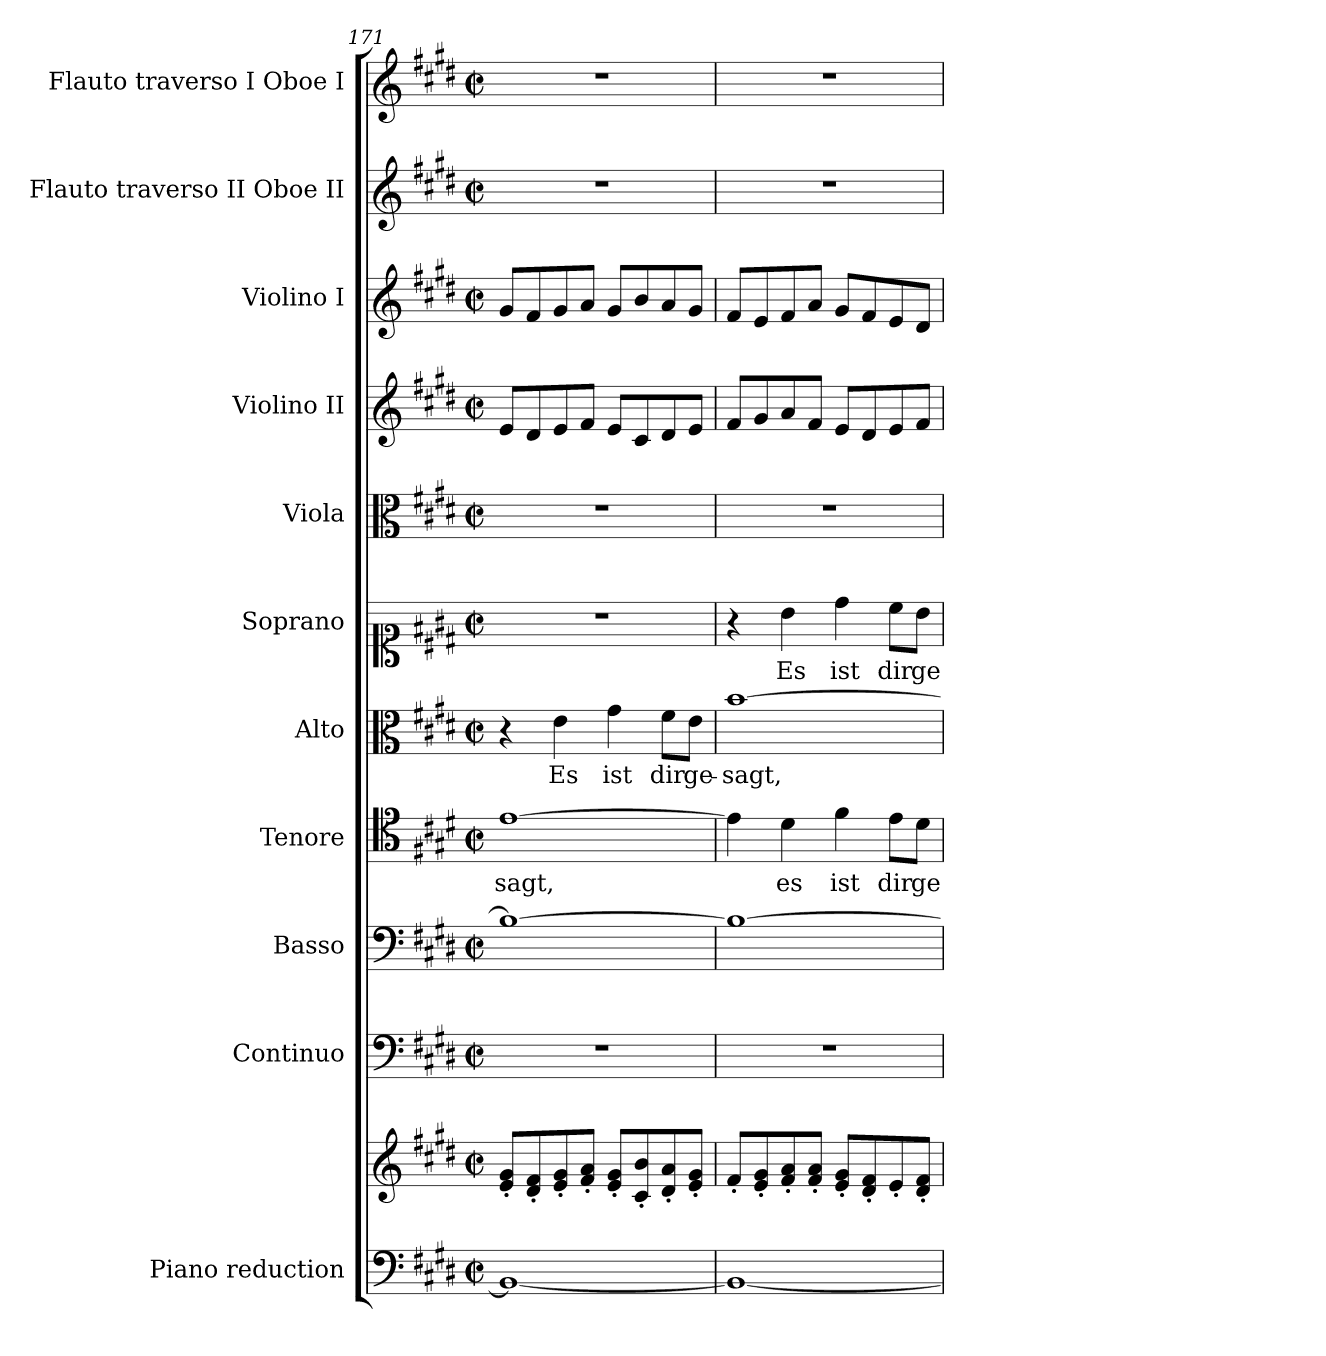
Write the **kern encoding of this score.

**kern	**kern	**kern	**kern	**kern	**text	**kern	**text	**kern	**text	**kern	**kern	**kern	**kern	**kern
*part11	*part11	*part10	*part9	*part8	*part8	*part7	*part7	*part6	*part6	*part5	*part4	*part3	*part2	*part1
*staff12	*staff11	*staff10	*staff9	*staff8	*staff8	*staff7	*staff7	*staff6	*staff6	*staff5	*staff4	*staff3	*staff2	*staff1
*I"Piano reduction	*	*I"Continuo	*I"Basso	*I"Tenore	*	*I"Alto	*	*I"Soprano	*	*I"Viola	*I"Violino II	*I"Violino I	*I"Flauto traverso II Oboe II	*I"Flauto traverso I Oboe I
*I'Pno	*	*	*	*	*	*	*	*	*	*	*	*	*I'Ob	*I'Ob
!!LO:PB:g=z
*clefF4	*clefG2	*clefF4	*clefF4	*clefC4	*	*clefC3	*	*clefC1	*	*clefC3	*clefG2	*clefG2	*clefG2	*clefG2
*k[f#c#g#d#]	*k[f#c#g#d#]	*k[f#c#g#d#]	*k[f#c#g#d#]	*k[f#c#g#d#]	*	*k[f#c#g#d#]	*	*k[f#c#g#d#]	*	*k[f#c#g#d#]	*k[f#c#g#d#]	*k[f#c#g#d#]	*k[f#c#g#d#]	*k[f#c#g#d#]
*M2/2	*M2/2	*M2/2	*M2/2	*M2/2	*	*M2/2	*	*M2/2	*	*M2/2	*M2/2	*M2/2	*M2/2	*M2/2
*met(c|)	*met(c|)	*met(c|)	*met(c|)	*met(c|)	*	*met(c|)	*	*met(c|)	*	*met(c|)	*met(c|)	*met(c|)	*met(c|)	*met(c|)
=171	=171	=171	=171	=171	=171	=171	=171	=171	=171	=171	=171	=171	=171	=171
!	!	!	!	!	!LO:LY:b	!	!	!	!	!	!	!	!	!
1BB_	8e/' 8g#/'L	1r	1B_	[1e	sagt,	4r	.	1r	.	1r	8e/L	8g#/L	1r	1r
.	8d#/' 8f#/'	.	.	.	.	.	.	.	.	.	8d#/	8f#/	.	.
!	!	!	!	!	!	!	!LO:LY:b	!	!	!	!	!	!	!
.	8e/' 8g#/'	.	.	.	.	4e\	Es	.	.	.	8e/	8g#/	.	.
.	8f#/' 8a/'J	.	.	.	.	.	.	.	.	.	8f#/J	8a/J	.	.
!	!	!	!	!	!	!	!LO:LY:b	!	!	!	!	!	!	!
.	8e/' 8g#/'L	.	.	.	.	4g#\	ist	.	.	.	8e/L	8g#/L	.	.
.	8c#/' 8b/'	.	.	.	.	.	.	.	.	.	8c#/	8b/	.	.
!	!	!	!	!	!	!	!LO:LY:b	!	!	!	!	!	!	!
.	8d#/' 8a/'	.	.	.	.	8f#\L	dir	.	.	.	8d#/	8a/	.	.
!	!	!	!	!	!	!	!LO:LY:b	!	!	!	!	!	!	!
.	8e/' 8g#/'J	.	.	.	.	8e\J	ge-	.	.	.	8e/J	8g#/J	.	.
=172	=172	=172	=172	=172	=172	=172	=172	=172	=172	=172	=172	=172	=172	=172
!	!	!	!	!	!	!	!LO:LY:b	!	!	!	!	!	!	!
1BB_	8f#'/L	1r	1B_	4e\]	.	[1b	sagt,	4r	.	1r	8f#/L	8f#/L	1r	1r
.	8e/' 8g#/'	.	.	.	.	.	.	.	.	.	8g#/	8e/	.	.
!	!	!	!	!	!LO:LY:b	!	!	!	!LO:LY:b	!	!	!	!	!
.	8f#/' 8a/'	.	.	4d#\	es	.	.	4b\	Es	.	8a/	8f#/	.	.
.	8f#/' 8a/'J	.	.	.	.	.	.	.	.	.	8f#/J	8a/J	.	.
!	!	!	!	!	!LO:LY:b	!	!	!	!LO:LY:b	!	!	!	!	!
.	8e/' 8g#/'L	.	.	4f#\	ist	.	.	4dd#\	ist	.	8e/L	8g#/L	.	.
.	8d#/' 8f#/'	.	.	.	.	.	.	.	.	.	8d#/	8f#/	.	.
!	!	!	!	!	!LO:LY:b	!	!	!	!LO:LY:b	!	!	!	!	!
.	8e'/	.	.	8e\L	dir	.	.	8cc#\L	dir	.	8e/	8e/	.	.
!	!	!	!	!	!LO:LY:b	!	!	!	!LO:LY:b	!	!	!	!	!
.	8d#/' 8f#/'J	.	.	8d#\J	ge-	.	.	8b\J	ge-	.	8f#/J	8d#/J	.	.
=	=	=	=	=	=	=	=	=	=	=	=	=	=	=
*-	*-	*-	*-	*-	*-	*-	*-	*-	*-	*-	*-	*-	*-	*-
